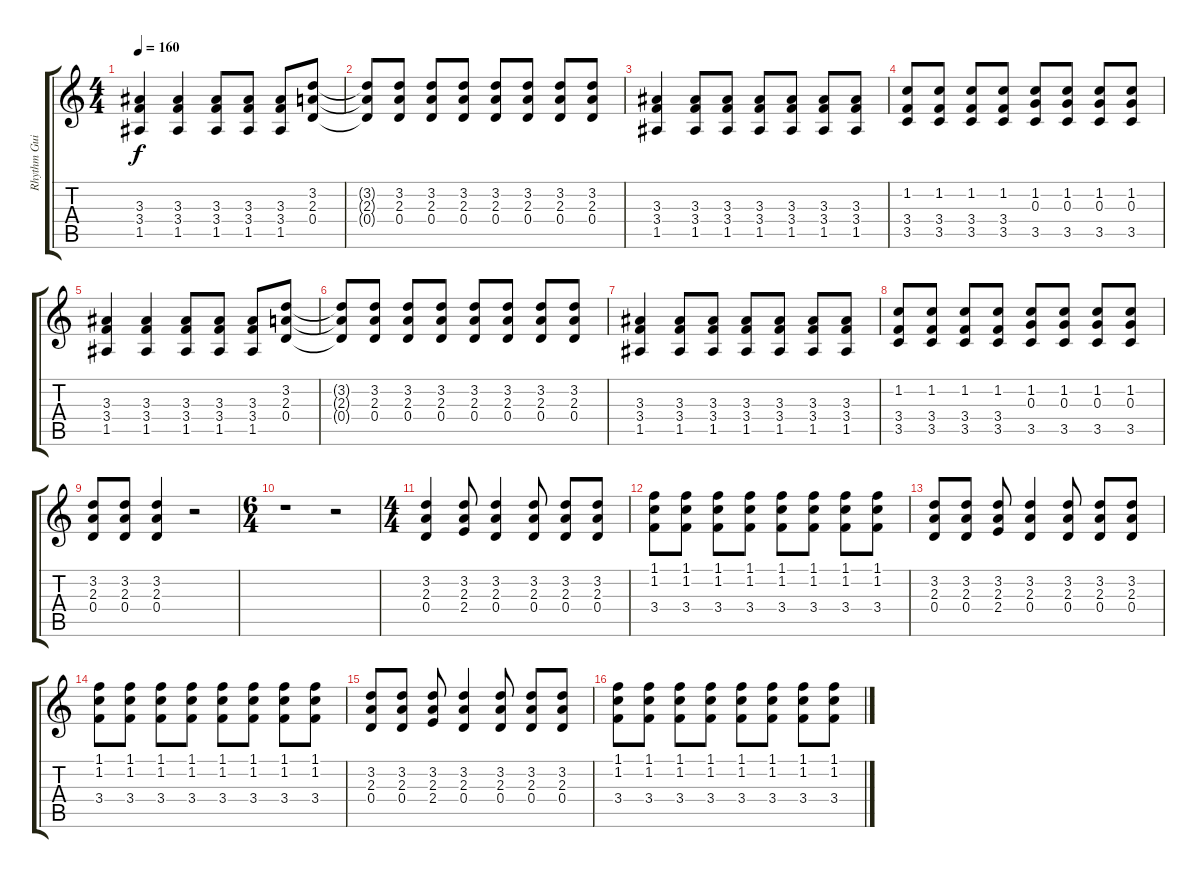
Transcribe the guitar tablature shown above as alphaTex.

\track ("Rhythm Guitar" "Rhythm Gui") {instrument overdrivenguitar}
\staff {score tabs}
\tuning (E4 B3 G3 D3 A2 E2) {hide}
\ts (4 4)
\tempo 160
\clef g2
\ks c
(3.3 3.4 1.5).4{dy f} (3.3 3.4 1.5).4 (3.3 3.4 1.5).8 (3.3 3.4 1.5).8 (3.3 3.4 1.5).8 (3.2 2.3 0.4).8 |
(3.2{t} 2.3{t} 0.4{t}).8 (3.2 2.3 0.4).8 (3.2 2.3 0.4).8 (3.2 2.3 0.4).8 (3.2 2.3 0.4).8 (3.2 2.3 0.4).8 (3.2 2.3 0.4).8 (3.2 2.3 0.4).8 |
(3.3 3.4 1.5).4 (3.3 3.4 1.5).8 (3.3 3.4 1.5).8 (3.3 3.4 1.5).8 (3.3 3.4 1.5).8 (3.3 3.4 1.5).8 (3.3 3.4 1.5).8 |
(1.2 3.4 3.5).8 (1.2 3.4 3.5).8 (1.2 3.4 3.5).8 (1.2 3.4 3.5).8 (1.2 0.3 3.5).8 (1.2 0.3 3.5).8 (1.2 0.3 3.5).8 (1.2 0.3 3.5).8 |
(3.3 3.4 1.5).4 (3.3 3.4 1.5).4 (3.3 3.4 1.5).8 (3.3 3.4 1.5).8 (3.3 3.4 1.5).8 (3.2 2.3 0.4).8 |
(3.2{t} 2.3{t} 0.4{t}).8 (3.2 2.3 0.4).8 (3.2 2.3 0.4).8 (3.2 2.3 0.4).8 (3.2 2.3 0.4).8 (3.2 2.3 0.4).8 (3.2 2.3 0.4).8 (3.2 2.3 0.4).8 |
(3.3 3.4 1.5).4 (3.3 3.4 1.5).8 (3.3 3.4 1.5).8 (3.3 3.4 1.5).8 (3.3 3.4 1.5).8 (3.3 3.4 1.5).8 (3.3 3.4 1.5).8 |
(1.2 3.4 3.5).8 (1.2 3.4 3.5).8 (1.2 3.4 3.5).8 (1.2 3.4 3.5).8 (1.2 0.3 3.5).8 (1.2 0.3 3.5).8 (1.2 0.3 3.5).8 (1.2 0.3 3.5).8 |
(3.2 2.3 0.4).8 (3.2 2.3 0.4).8 (3.2 2.3 0.4).4 r.2 |
\ts (6 4)
r.1 r.2 |
\ts (4 4)
(3.2 2.3 0.4).4 (3.2 2.3 2.4).8 (3.2 2.3 0.4).4 (3.2 2.3 0.4).8 (3.2 2.3 0.4).8 (3.2 2.3 0.4).8 |
(1.1 1.2 3.4).8 (1.1 1.2 3.4).8 (1.1 1.2 3.4).8 (1.1 1.2 3.4).8 (1.1 1.2 3.4).8 (1.1 1.2 3.4).8 (1.1 1.2 3.4).8 (1.1 1.2 3.4).8 |
(3.2 2.3 0.4).8 (3.2 2.3 0.4).8 (3.2 2.3 2.4).8 (3.2 2.3 0.4).4 (3.2 2.3 0.4).8 (3.2 2.3 0.4).8 (3.2 2.3 0.4).8 |
(1.1 1.2 3.4).8 (1.1 1.2 3.4).8 (1.1 1.2 3.4).8 (1.1 1.2 3.4).8 (1.1 1.2 3.4).8 (1.1 1.2 3.4).8 (1.1 1.2 3.4).8 (1.1 1.2 3.4).8 |
(3.2 2.3 0.4).8 (3.2 2.3 0.4).8 (3.2 2.3 2.4).8 (3.2 2.3 0.4).4 (3.2 2.3 0.4).8 (3.2 2.3 0.4).8 (3.2 2.3 0.4).8 |
(1.1 1.2 3.4).8 (1.1 1.2 3.4).8 (1.1 1.2 3.4).8 (1.1 1.2 3.4).8 (1.1 1.2 3.4).8 (1.1 1.2 3.4).8 (1.1 1.2 3.4).8 (1.1 1.2 3.4).8
